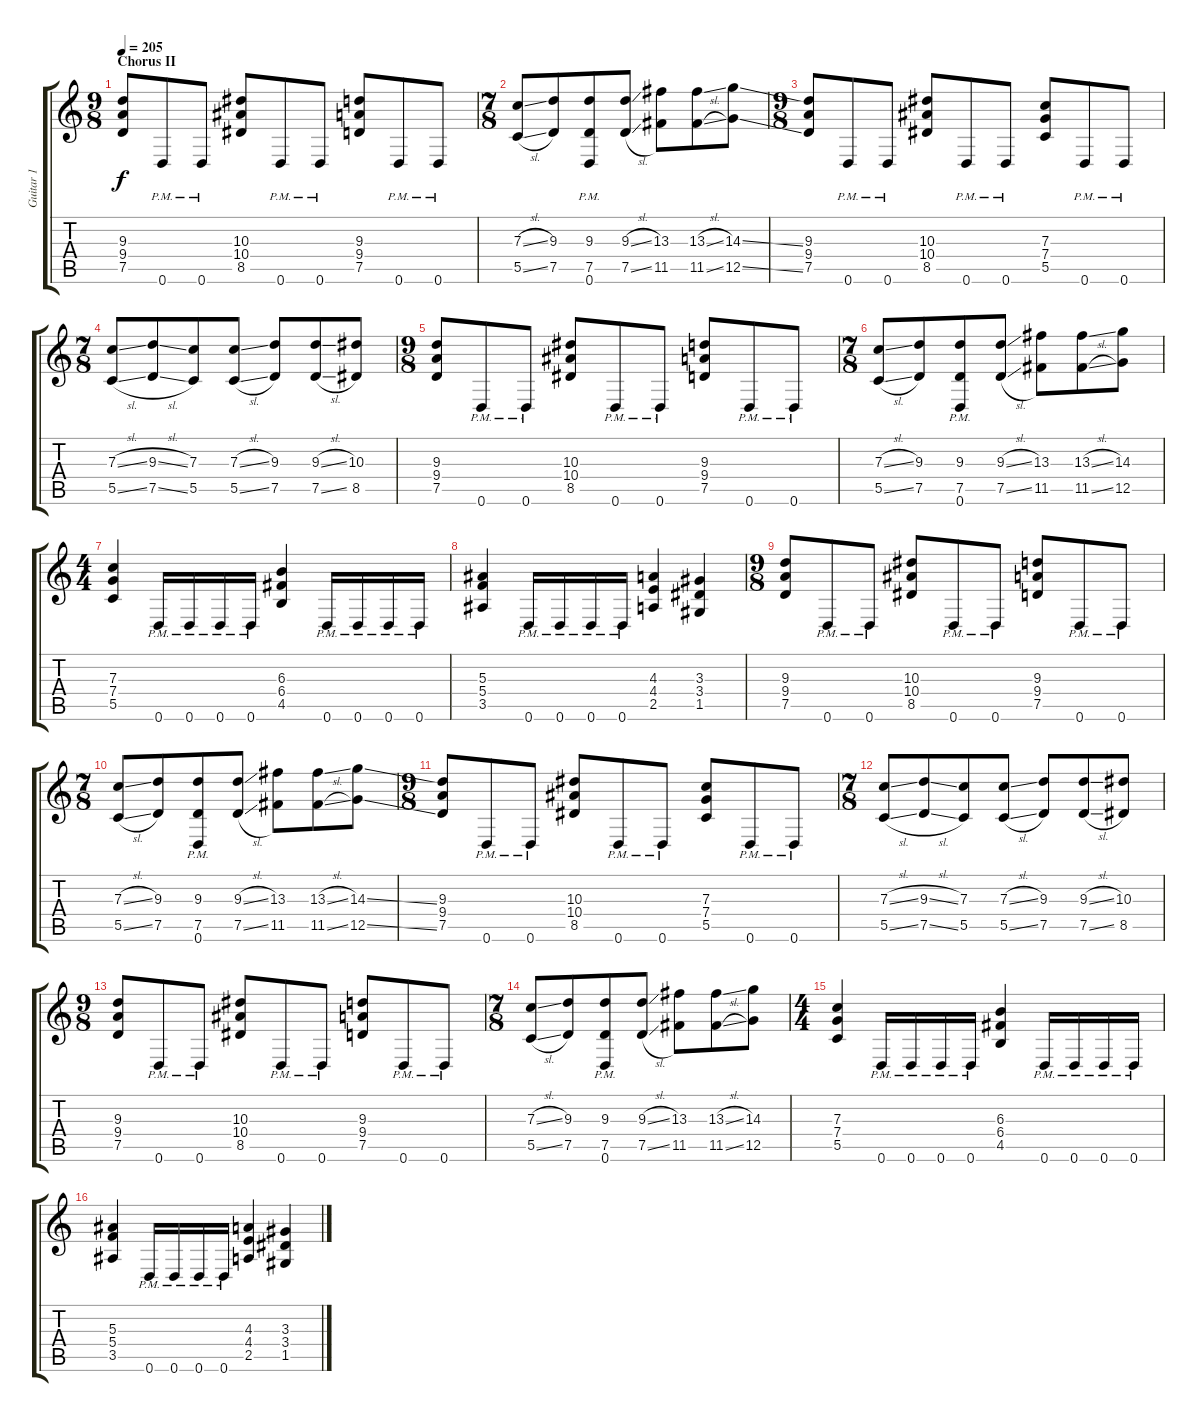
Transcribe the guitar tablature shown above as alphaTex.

\track ("Guitar 1" "Guitar 1") {instrument distortionguitar}
\staff {score tabs}
\tuning (D4 A3 F3 C3 G2 D2) {hide}
\ts (9 8)
\section ("" "Chorus II")
\tempo 205
\clef g2
\ks c
(9.3 9.4 7.5).8{dy f} 0.6{pm}.8 0.6{pm}.8 (10.3 10.4 8.5).8 0.6{pm}.8 0.6{pm}.8 (9.3 9.4 7.5).8 0.6{pm}.8 0.6{pm}.8 |
\ts (7 8)
(7.3{sl} 5.5{sl}).8 (9.3 7.5).8 (9.3 7.5 0.6{pm}).8 (9.3{sl} 7.5{sl}).8 (13.3 11.5).8 (13.3{sl} 11.5{sl}).8 (14.3{ss} 12.5{ss}).8 |
\ts (9 8)
(9.3 9.4 7.5).8 0.6{pm}.8 0.6{pm}.8 (10.3 10.4 8.5).8 0.6{pm}.8 0.6{pm}.8 (7.3 7.4 5.5).8 0.6{pm}.8 0.6{pm}.8 |
\ts (7 8)
(7.3{sl} 5.5{sl}).8 (9.3{sl} 7.5{sl}).8 (7.3 5.5).8 (7.3{sl} 5.5{sl}).8 (9.3 7.5).8 (9.3{sl} 7.5{sl}).8 (10.3 8.5).8 |
\ts (9 8)
(9.3 9.4 7.5).8 0.6{pm}.8 0.6{pm}.8 (10.3 10.4 8.5).8 0.6{pm}.8 0.6{pm}.8 (9.3 9.4 7.5).8 0.6{pm}.8 0.6{pm}.8 |
\ts (7 8)
(7.3{sl} 5.5{sl}).8 (9.3 7.5).8 (9.3 7.5 0.6{pm}).8 (9.3{sl} 7.5{sl}).8 (13.3 11.5).8 (13.3{sl} 11.5{sl}).8 (14.3 12.5).8 |
\ts (4 4)
(7.3 7.4 5.5).4 0.6{pm}.16 0.6{pm}.16 0.6{pm}.16 0.6{pm}.16 (6.3 6.4 4.5).4 0.6{pm}.16 0.6{pm}.16 0.6{pm}.16 0.6{pm}.16 |
(5.3 5.4 3.5).4 0.6{pm}.16 0.6{pm}.16 0.6{pm}.16 0.6{pm}.16 (4.3 4.4 2.5).4 (3.3 3.4 1.5).4 |
\ts (9 8)
(9.3 9.4 7.5).8 0.6{pm}.8 0.6{pm}.8 (10.3 10.4 8.5).8 0.6{pm}.8 0.6{pm}.8 (9.3 9.4 7.5).8 0.6{pm}.8 0.6{pm}.8 |
\ts (7 8)
(7.3{sl} 5.5{sl}).8 (9.3 7.5).8 (9.3 7.5 0.6{pm}).8 (9.3{sl} 7.5{sl}).8 (13.3 11.5).8 (13.3{sl} 11.5{sl}).8 (14.3{ss} 12.5{ss}).8 |
\ts (9 8)
(9.3 9.4 7.5).8 0.6{pm}.8 0.6{pm}.8 (10.3 10.4 8.5).8 0.6{pm}.8 0.6{pm}.8 (7.3 7.4 5.5).8 0.6{pm}.8 0.6{pm}.8 |
\ts (7 8)
(7.3{sl} 5.5{sl}).8 (9.3{sl} 7.5{sl}).8 (7.3 5.5).8 (7.3{sl} 5.5{sl}).8 (9.3 7.5).8 (9.3{sl} 7.5{sl}).8 (10.3 8.5).8 |
\ts (9 8)
(9.3 9.4 7.5).8 0.6{pm}.8 0.6{pm}.8 (10.3 10.4 8.5).8 0.6{pm}.8 0.6{pm}.8 (9.3 9.4 7.5).8 0.6{pm}.8 0.6{pm}.8 |
\ts (7 8)
(7.3{sl} 5.5{sl}).8 (9.3 7.5).8 (9.3 7.5 0.6{pm}).8 (9.3{sl} 7.5{sl}).8 (13.3 11.5).8 (13.3{sl} 11.5{sl}).8 (14.3 12.5).8 |
\ts (4 4)
(7.3 7.4 5.5).4 0.6{pm}.16 0.6{pm}.16 0.6{pm}.16 0.6{pm}.16 (6.3 6.4 4.5).4 0.6{pm}.16 0.6{pm}.16 0.6{pm}.16 0.6{pm}.16 |
(5.3 5.4 3.5).4 0.6{pm}.16 0.6{pm}.16 0.6{pm}.16 0.6{pm}.16 (4.3 4.4 2.5).4 (3.3 3.4 1.5).4
